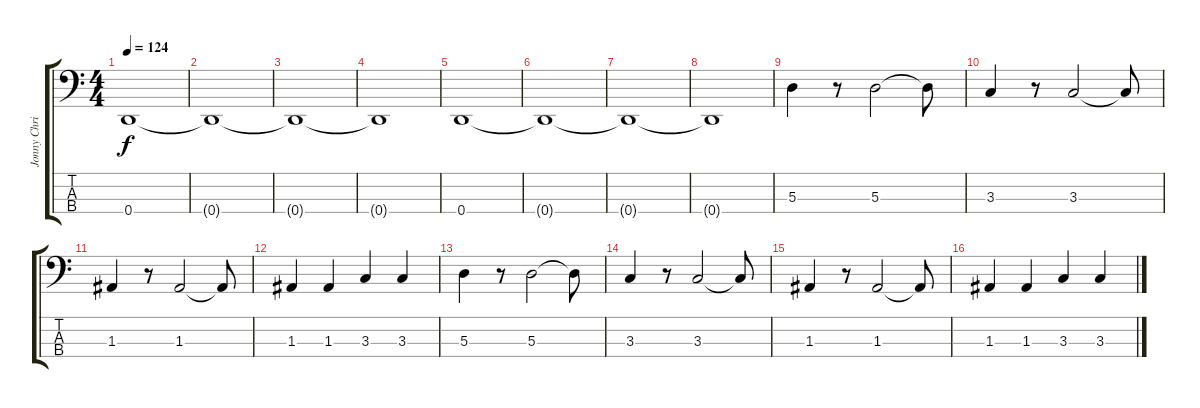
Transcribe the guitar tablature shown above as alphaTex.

\track ("Jonny Christ" "Jonny Chri") {instrument electricbassfinger}
\staff {score tabs}
\tuning (G2 D2 A1 D1) {hide}
\ts (4 4)
\tempo 124
\clef f4
\ks c
0.4.1{dy f} |
0.4{t}.1 |
0.4{t}.1 |
0.4{t}.1 |
0.4.1 |
0.4{t}.1 |
0.4{t}.1 |
0.4{t}.1 |
5.3.4 r.8 5.3.2 5.3{t}.8 |
3.3.4 r.8 3.3.2 3.3{t}.8 |
1.3.4 r.8 1.3.2 1.3{t}.8 |
1.3.4 1.3.4 3.3.4 3.3.4 |
5.3.4 r.8 5.3.2 5.3{t}.8 |
3.3.4 r.8 3.3.2 3.3{t}.8 |
1.3.4 r.8 1.3.2 1.3{t}.8 |
1.3.4 1.3.4 3.3.4 3.3.4
